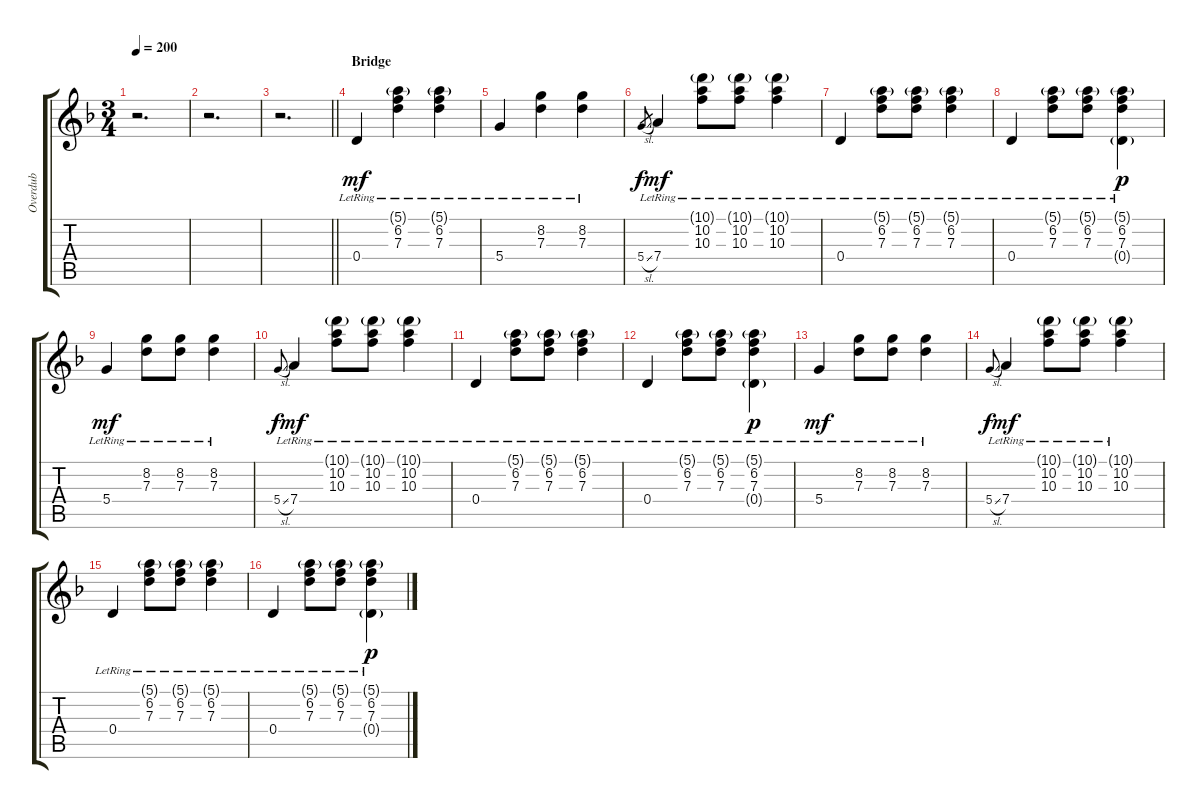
\track ("Overdub" "Overdub") {instrument electricguitarjazz}
\staff {score tabs}
\tuning (E4 B3 G3 D3 A2 D2) {hide}
\ts (3 4)
\tempo 200
\clef g2
\ks dminor
r.2{d dy f} |
r.2{d} |
\barLineRight lightlight
r.2{d} |
\section ("" "Bridge")
0.4{lr}.4{dy mf volume 9 balance 8 instrument electricguitarjazz} (5.1{g lr} 6.2{lr} 7.3{lr}).4 (5.1{g lr} 6.2{lr} 7.3{lr}).4 |
5.4{lr}.4 (8.2{lr} 7.3{lr}).4 (8.2{lr} 7.3{lr}).4 |
5.4{sl}.8{gr dy f} 7.4{lr}.4{dy mf} (10.1{g lr} 10.2{lr} 10.3{lr}).8 (10.1{g lr} 10.2{lr} 10.3{lr}).8 (10.1{g lr} 10.2{lr} 10.3{lr}).4 |
0.4{lr}.4 (5.1{g lr} 6.2{lr} 7.3{lr}).8 (5.1{g lr} 6.2{lr} 7.3{lr}).8 (5.1{g lr} 6.2{lr} 7.3{lr}).4 |
0.4{lr}.4 (5.1{g lr} 6.2{lr} 7.3{lr}).8 (5.1{g lr} 6.2{lr} 7.3{lr}).8 (5.1{g lr} 6.2{lr} 7.3{lr} 0.4{g lr}).4{dy p} |
5.4{lr}.4{dy mf} (8.2{lr} 7.3{lr}).8 (8.2{lr} 7.3{lr}).8 (8.2{lr} 7.3{lr}).4 |
5.4{sl}.8{gr onbeat dy f} 7.4{lr}.4{dy mf} (10.1{g lr} 10.2{lr} 10.3{lr}).8 (10.1{g lr} 10.2{lr} 10.3{lr}).8 (10.1{g lr} 10.2{lr} 10.3{lr}).4 |
0.4{lr}.4 (5.1{g lr} 6.2{lr} 7.3{lr}).8 (5.1{g lr} 6.2{lr} 7.3{lr}).8 (5.1{g lr} 6.2{lr} 7.3{lr}).4 |
0.4{lr}.4 (5.1{g lr} 6.2{lr} 7.3{lr}).8 (5.1{g lr} 6.2{lr} 7.3{lr}).8 (5.1{g lr} 6.2{lr} 7.3{lr} 0.4{g lr}).4{dy p} |
5.4{lr}.4{dy mf} (8.2{lr} 7.3{lr}).8 (8.2{lr} 7.3{lr}).8 (8.2{lr} 7.3{lr}).4 |
5.4{sl}.8{gr onbeat dy f} 7.4{lr}.4{dy mf} (10.1{g lr} 10.2{lr} 10.3{lr}).8 (10.1{g lr} 10.2{lr} 10.3{lr}).8 (10.1{g lr} 10.2{lr} 10.3{lr}).4 |
0.4{lr}.4 (5.1{g lr} 6.2{lr} 7.3{lr}).8 (5.1{g lr} 6.2{lr} 7.3{lr}).8 (5.1{g lr} 6.2{lr} 7.3{lr}).4 |
0.4{lr}.4 (5.1{g lr} 6.2{lr} 7.3{lr}).8 (5.1{g lr} 6.2{lr} 7.3{lr}).8 (5.1{g lr} 6.2{lr} 7.3{lr} 0.4{g lr}).4{dy p}
